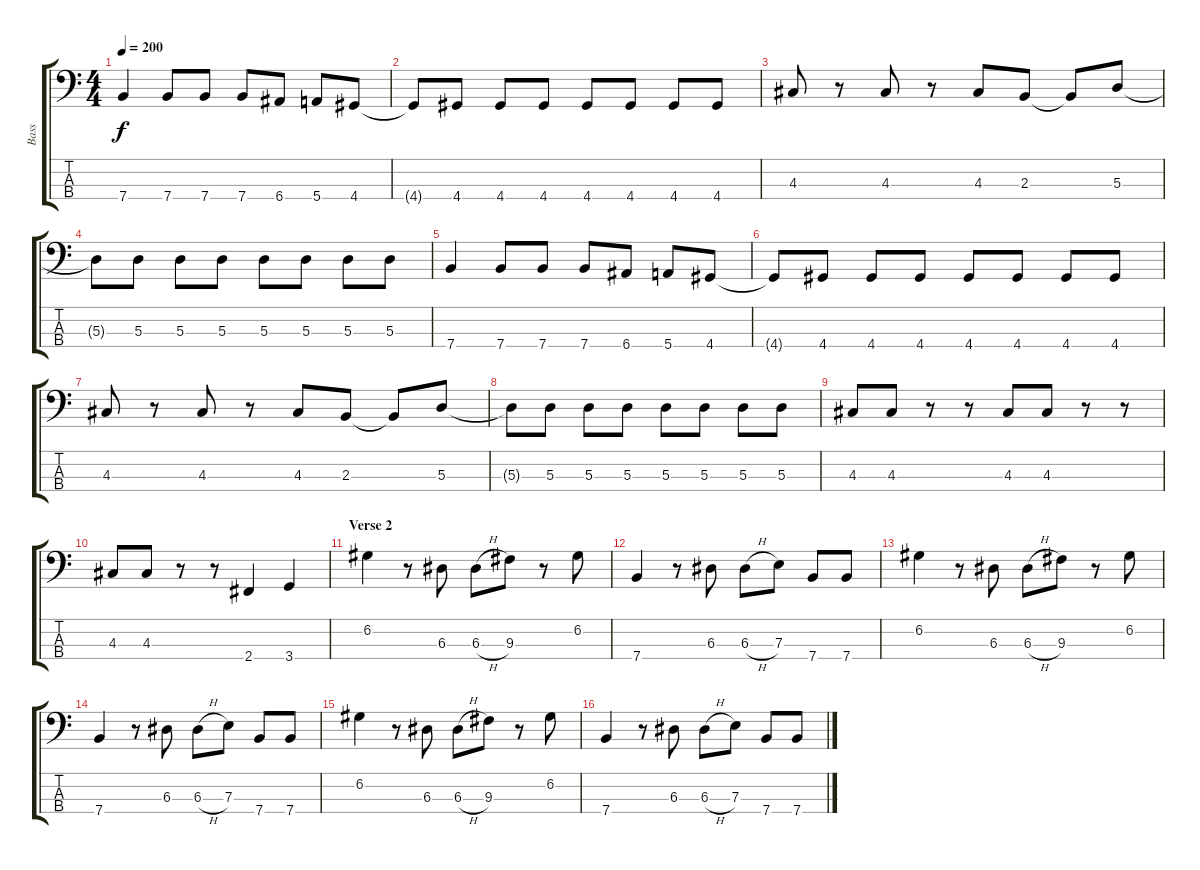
\track ("Bass" "Bass") {instrument electricbassfinger}
\staff {score tabs}
\tuning (G2 D2 A1 E1) {hide}
\ts (4 4)
\tempo 200
\clef f4
\ks c
7.4.4{dy f} 7.4.8 7.4.8 7.4.8 6.4.8 5.4.8 4.4.8 |
4.4{t}.8 4.4.8 4.4.8 4.4.8 4.4.8 4.4.8 4.4.8 4.4.8 |
4.3.8 r.8 4.3.8 r.8 4.3.8 2.3.8 2.3{t}.8 5.3.8 |
5.3{t}.8 5.3.8 5.3.8 5.3.8 5.3.8 5.3.8 5.3.8 5.3.8 |
7.4.4 7.4.8 7.4.8 7.4.8 6.4.8 5.4.8 4.4.8 |
4.4{t}.8 4.4.8 4.4.8 4.4.8 4.4.8 4.4.8 4.4.8 4.4.8 |
4.3.8 r.8 4.3.8 r.8 4.3.8 2.3.8 2.3{t}.8 5.3.8 |
5.3{t}.8 5.3.8 5.3.8 5.3.8 5.3.8 5.3.8 5.3.8 5.3.8 |
4.3.8 4.3.8 r.8 r.8 4.3.8 4.3.8 r.8 r.8 |
4.3.8 4.3.8 r.8 r.8 2.4.4 3.4.4 |
\section ("" "Verse 2")
6.2.4 r.8 6.3.8 6.3{h}.8 9.3.8 r.8 6.2.8 |
7.4.4 r.8 6.3.8 6.3{h}.8 7.3.8 7.4.8 7.4.8 |
6.2.4 r.8 6.3.8 6.3{h}.8 9.3.8 r.8 6.2.8 |
7.4.4 r.8 6.3.8 6.3{h}.8 7.3.8 7.4.8 7.4.8 |
6.2.4 r.8 6.3.8 6.3{h}.8 9.3.8 r.8 6.2.8 |
7.4.4 r.8 6.3.8 6.3{h}.8 7.3.8 7.4.8 7.4.8
